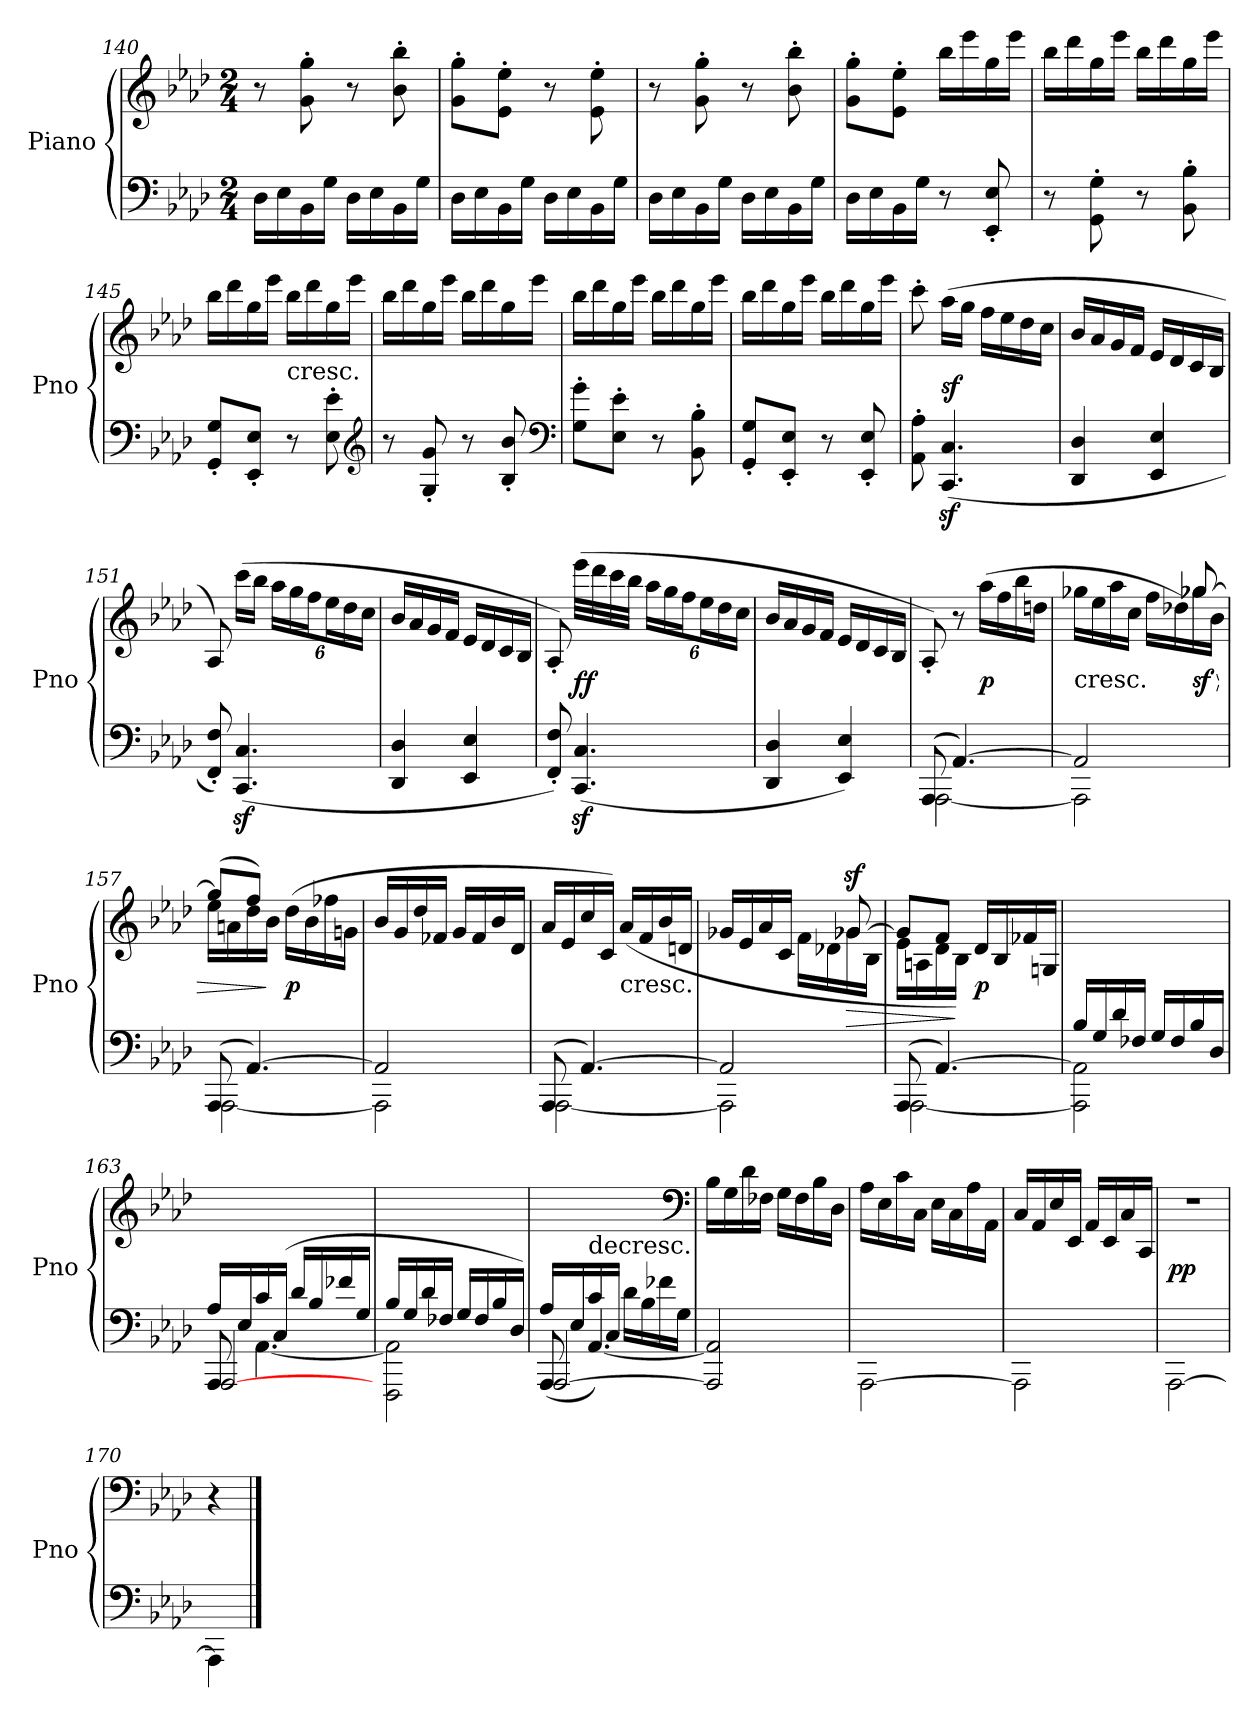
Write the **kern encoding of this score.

**kern	**kern	**dynam
*part1	*part1	*part1
*staff2	*staff1	*staff1/2
*I"Piano	*	*
*I'Pno	*	*
*clefF4	*clefG2	*
*k[b-e-a-d-]	*k[b-e-a-d-]	*
*A-:	*A-:	*
*M2/4	*M2/4	*
=140	=140	=140
16D-LL	8r	.
16E-	.	.
16BB-	8g' 8gg'	.
16GJJ	.	.
16D-LL	8r	.
16E-	.	.
16BB-	8b-' 8bb-'	.
16GJJ	.	.
=141	=141	=141
16D-LL	8g' 8gg'L	.
16E-	.	.
16BB-	8e-' 8ee-'J	.
16GJJ	.	.
16D-LL	8r	.
16E-	.	.
16BB-	8e-'\ 8ee-'\	.
16GJJ	.	.
=142	=142	=142
16D-LL	8r	.
16E-	.	.
16BB-	8g' 8gg'	.
16GJJ	.	.
16D-LL	8r	.
16E-	.	.
16BB-	8b-' 8bb-'	.
16GJJ	.	.
=143	=143	=143
16D-LL	8g' 8gg'L	.
16E-	.	.
16BB-	8e-' 8ee-'J	.
16GJJ	.	.
8r	16bb-LL	.
.	16eee-	.
8EE-' 8E-'	16gg	.
.	16eee-JJ	.
=144	=144	=144
8r	16bb-LL	.
.	16ddd-	.
8GG'\ 8G'\	16gg	.
.	16eee-JJ	.
8r	16bb-LL	.
.	16ddd-	.
8BB-' 8B-'	16gg	.
.	16eee-JJ	.
=145	=145	=145
8GG' 8G'L	16bb-LL	.
.	16ddd-	.
8EE-' 8E-'J	16gg	.
.	16eee-JJ	.
!	!LO:TX:c:t=cresc.	!
8r	16bb-LL	.
.	16ddd-	.
8E-' 8e-'	16gg	.
.	16eee-JJ	.
*clefG2	*	*
=146	=146	=146
8r	16bb-LL	.
.	16ddd-	.
8G' 8g'	16gg	.
.	16eee-JJ	.
8r	16bb-LL	.
.	16ddd-	.
8B-' 8b-'	16gg	.
.	16eee-JJ	.
*clefF4	*	*
=147	=147	=147
8G' 8g'L	16bb-LL	.
.	16ddd-	.
8E-' 8e-'J	16gg	.
.	16eee-JJ	.
8r	16bb-LL	.
.	16ddd-	.
8BB-' 8B-'	16gg	.
.	16eee-JJ	.
=148	=148	=148
8GG' 8G'L	16bb-LL	.
.	16ddd-	.
8EE-' 8E-'J	16gg	.
.	16eee-JJ	.
8r	16bb-LL	.
.	16ddd-	.
8EE-' 8E-'	16gg	.
.	16eee-JJ	.
=149	=149	=149
8AA-' 8A-'	8ccc'	.
(4.CCz 4.Cz	(16aa-LL	sf
.	16ggJJ	.
.	16ffLL	.
.	16ee-	.
.	16dd-	.
.	16ccJJ	.
=150	=150	=150
4DD- 4D-	16b-LL	.
.	16a-	.
.	16g	.
.	16fJJ	.
4EE- 4E-	16e-LL	.
.	16d-	.
.	16c	.
.	16B-JJ	.
=151	=151	=151
8FF' 8F')	8A-)	.
(4.CCz 4.Cz	(16cccLL	.
.	16bb-JJ	.
.	24aa-LL	.
.	24gg	.
.	24ffJ	.
.	24ee-L	.
.	24dd-	.
.	24ccJJ	.
=152	=152	=152
4DD- 4D-	16b-LL	.
.	16a-	.
.	16g	.
.	16fJJ	.
4EE- 4E-	16e-LL	.
.	16d-	.
.	16c	.
.	16B-JJ	.
=153	=153	=153
8FF' 8F')	8A-')	.
(4.CCz 4.Cz	(32eee-LLL	ff
.	32ddd-	.
.	32ccc	.
.	32bb-JJJ	.
.	24aa-LL	.
.	24gg	.
.	24ffJ	.
.	24ee-L	.
.	24dd-	.
.	24ccJJ	.
=154	=154	=154
4DD- 4D-	16b-LL	.
.	16a-	.
.	16g	.
.	16fJJ	.
4EE- 4E-)	16e-LL	.
.	16d-	.
.	16c	.
.	16B-JJ	.
=155	=155	=155
*^	*	*
(8AAA-	[2AAA-	8A-')	.
[4.AA-)	.	8r	.
.	.	(16aa-LL	p
.	.	16ff	.
.	.	16bb-	.
.	.	16ddnJJ	.
=156	=156	=156	=156
*	*	*^	*
!	!	!LO:TX:c:t=cresc.	!	!
2AA-]	2AAA-]	4.ryy	16gg-XLL	.
.	.	.	16ee-	.
.	.	.	16aa-	.
.	.	.	16ccJJ	.
.	.	.	16ffLL	.
.	.	.	16dd-X)	.
.	.	[8gg-X	16gg-X	> sf
.	.	.	16b-JJ	.
=157	=157	=157	=157	=157
(8AAA-	[2AAA-	(8gg-L]	16ee-LL	.
.	.	.	16an	.
[4.AA-)	.	8ffJ)	16dd-	.
.	.	.	16b-JJ	]
.	.	4ryy	(16dd-LL	p
.	.	.	16b-	.
.	.	.	16ff-X	.
.	.	.	16gnJJ	.
*	*	*v	*v	*
=158	=158	=158	=158
2AA-]	2AAA-]	16b-LL	.
.	.	16g	.
.	.	16dd-	.
.	.	16f-XJJ	.
.	.	16gLL	.
.	.	16f-	.
.	.	16b-	.
.	.	16d-JJ	.
=159	=159	=159	=159
(8AAA-	[2AAA-	16a-LL	.
.	.	16e-	.
[4.AA-)	.	16cc	.
.	.	16cJJ)	.
!	!	!LO:TX:c:t=cresc.	!
.	.	(<16a-LL	.
.	.	16f	.
.	.	16b-	.
.	.	16dnJJ	.
=160	=160	=160	=160
*	*	*^	*
2AA-]	2AAA-]	4.ryy	16g-XLL	.
.	.	.	16e-	.
.	.	.	16a-	.
.	.	.	16cJJ	.
.	.	.	16fLL	.
.	.	.	16d-X	.
.	.	[8g-Xz>	16g-X	>
.	.	.	16B-JJ	.
=161	=161	=161	=161	=161
(8AAA-	[2AAA-	8g-L]	16e-LL	.
.	.	.	16An	.
[4.AA-)	.	8fJ	16d-	.
.	.	.	16B-JJ)	]
.	.	4ryy	16d-LL	p
.	.	.	16B-/	.
.	.	.	16f-X	.
.	.	.	16Gn/JJ	.
*	*	*v	*v	*
=162	=162	=162	=162
16B-LL	2AAA-] 2AA-]	2ryy	.
16G	.	.	.
16d-	.	.	.
16F-XJJ	.	.	.
16GLL	.	.	.
16F-	.	.	.
16B-	.	.	.
16D-JJ	.	.	.
=163	=163	=163	=163
*	*^	*	*
16A-LL	8AAA-/	[2AAA-	2ryy	.
16E-	.	.	.	.
16c	[4.AA-	.	.	.
(16CJJ	.	.	.	.
16d-LL	.	.	.	.
16B-	.	.	.	.
16f-X	.	.	.	.
16GJJ	.	.	.	.
*	*v	*v	*	*
=164	=164	=164	=164
16B-LL	2FFF 2AA-]	2ryy	.
16G	.	.	.
16d-	.	.	.
16F-XJJ	.	.	.
16GLL	.	.	.
16F-	.	.	.
16B-	.	.	.
16D-JJ)	.	.	.
=165	=165	=165	=165
*	*^	*^	*
16A-LL	(>8AAA-/	[2AAA-	2ryy	8ryy	.
16E-	.	.	.	.	.
!	!	!	!	!LO:TX:c:t=decresc.	!
16c	[4.AA-/)	.	.	4.ryy	.
16CJJ	.	.	.	.	.
16d-LL	.	.	.	.	.
16B-	.	.	.	.	.
16f-X\	.	.	.	.	.
16GJJ	.	.	.	.	.
*v	*v	*v	*	*	*
*	*clefF4	*	*
*	*v	*v	*
=166	=166	=166
2AAA-] 2AA-]	16B-LL	.
.	16G	.
.	16d-	.
.	16F-XJJ	.
.	16GLL	.
.	16F-	.
.	16B-	.
.	16D-JJ	.
=167	=167	=167
[2AAA-\	16A-LL	.
.	16E-	.
.	16c	.
.	16CJJ	.
.	16E-LL	.
.	16C	.
.	16A-	.
.	16AA-JJ	.
=168	=168	=168
2AAA-\]	16CLL	.
.	16AA-	.
.	16E-	.
.	16EE-JJ	.
.	16AA-LL	.
.	16EE-	.
.	16C	.
.	16CCJJ	.
=169	=169	=169
[2AAA-\	2r	pp
=170	=170	=170
4AAA-\]	4r	.
==	==	==
*-	*-	*-
